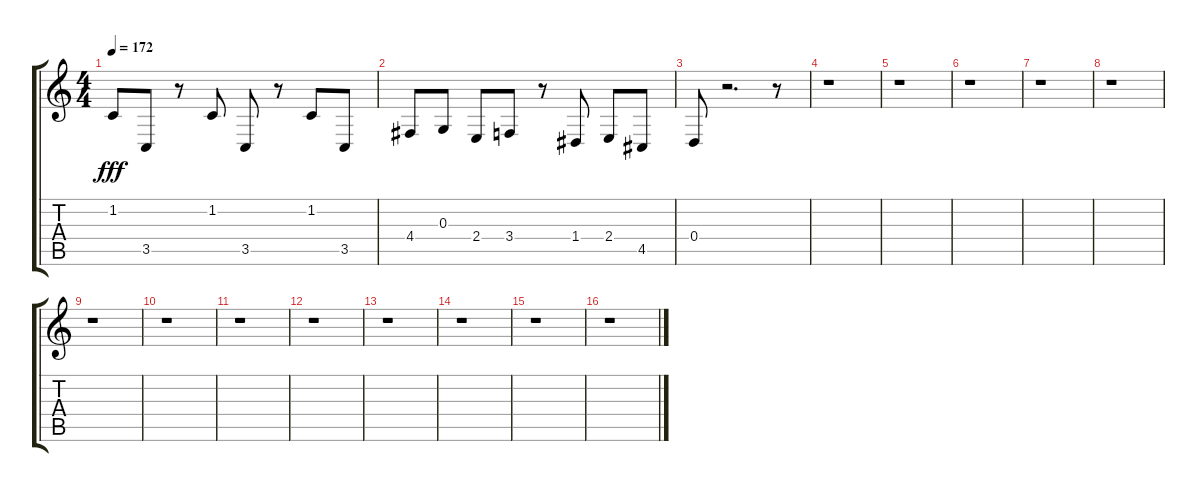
\track "" {instrument tenorsax}
\staff {score tabs}
\tuning (E4 B3 G3 D3 A2 E2) {hide}
\ts (4 4)
\tempo 172
\clef g2
\ks c
1.2.8{dy fff} 3.5.8 r.8 1.2.8 3.5.8 r.8 1.2.8 3.5.8 |
4.4.8 0.3.8 2.4.8 3.4.8 r.8 1.4.8 2.4.8 4.5.8 |
0.4.8 r.2{d} r.8 |
r.1 |
r.1 |
r.1 |
r.1 |
r.1 |
r.1 |
r.1 |
r.1 |
r.1 |
r.1 |
r.1 |
r.1 |
r.1
